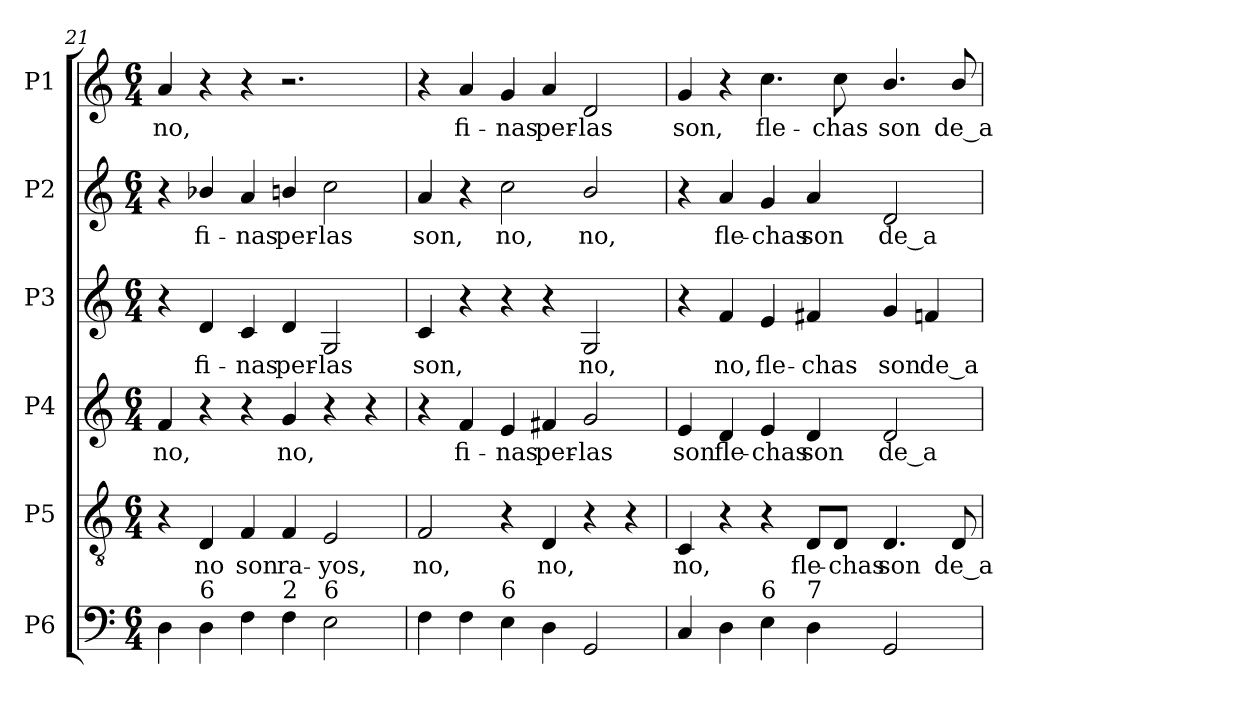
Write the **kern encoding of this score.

**kern	**kern	**text	**kern	**text	**kern	**text	**kern	**text	**kern	**text
*part6	*part5	*part5	*part4	*part4	*part3	*part3	*part2	*part2	*part1	*part1
*staff6	*staff5	*staff5	*staff4	*staff4	*staff3	*staff3	*staff2	*staff2	*staff1	*staff1
*I"P6	*I"P5	*	*I"P4	*	*I"P3	*	*I"P2	*	*I"P1	*
*clefF4	*clefGv2	*	*clefG2	*	*clefG2	*	*clefG2	*	*clefG2	*
*	*ITrd7c12	*	*	*	*	*	*	*	*	*
*k[]	*k[]	*	*k[]	*	*k[]	*	*k[]	*	*k[]	*
*C:	*C:	*	*C:	*	*C:	*	*C:	*	*C:	*
*M6/4	*M6/4	*	*M6/4	*	*M6/4	*	*M6/4	*	*M6/4	*
=21	=21	=21	=21	=21	=21	=21	=21	=21	=21	=21
!	!	!	!	!LO:LY:b:color=#000000	!	!	!	!	!	!
!	!	!	!	!	!	!	!	!	!	!LO:LY:b:color=#000000
4Di\	4r	.	4fi/	no,	4r	.	4r	.	4ai/	no,
!	!	!LO:LY:b:color=#000000	!	!	!	!	!	!	!	!
!	!	!	!	!	!	!LO:LY:b:color=#000000	!	!	!	!
!LO:TX:a:t=6	!	!	!	!	!	!	!	!	!	!
!	!	!	!	!	!	!	!	!LO:LY:b:color=#000000	!	!
4Di\	4DDi/	no	4r	.	4di/	fi-	4b-Xi/	fi-	4r	.
!	!	!LO:LY:b:color=#000000	!	!	!	!	!	!	!	!
!	!	!	!	!	!	!LO:LY:b:color=#000000	!	!	!	!
!	!	!	!	!	!	!	!	!LO:LY:b:color=#000000	!	!
4Fi\	4FFi/	son	4r	.	4ci/	-nas	4ai/	-nas	4r	.
!	!	!LO:LY:b:color=#000000	!	!	!	!	!	!	!	!
!	!	!	!	!LO:LY:b:color=#000000	!	!	!	!	!	!
!	!	!	!	!	!	!LO:LY:b:color=#000000	!	!	!	!
!LO:TX:a:t=2	!	!	!	!	!	!	!	!	!	!
!	!	!	!	!	!	!	!	!LO:LY:b:color=#000000	!	!
4Fi\	4FFi/	ra-	4gi/	no,	4di/	per-	4bni/	per-	2.r	.
!	!	!LO:LY:b:color=#000000	!	!	!	!	!	!	!	!
!	!	!	!	!	!	!LO:LY:b:color=#000000	!	!	!	!
!LO:TX:a:t=6	!	!	!	!	!	!	!	!	!	!
!	!	!	!	!	!	!	!	!LO:LY:b:color=#000000	!	!
2Ei\	2EEi/	-yos,	4r	.	2Gi/	-las	2cci\	-las	.	.
.	.	.	4r	.	.	.	.	.	.	.
!!LO:LB:g=z
=22	=22	=22	=22	=22	=22	=22	=22	=22	=22	=22
!	!	!LO:LY:b:color=#000000	!	!	!	!	!	!	!	!
!	!	!	!	!	!	!LO:LY:b:color=#000000	!	!	!	!
!	!	!	!	!	!	!	!	!LO:LY:b:color=#000000	!	!
4Fi\	2FFi/	no,	4r	.	4ci/	son,	4ai/	son,	4r	.
!	!	!	!	!LO:LY:b:color=#000000	!	!	!	!	!	!
!	!	!	!	!	!	!	!	!	!	!LO:LY:b:color=#000000
4Fi\	.	.	4fi/	fi-	4r	.	4r	.	4ai/	fi-
!	!	!	!	!LO:LY:b:color=#000000	!	!	!	!	!	!
!	!	!	!	!	!	!	!	!LO:LY:b:color=#000000	!	!
!LO:TX:a:t=6	!	!	!	!	!	!	!	!	!	!
!	!	!	!	!	!	!	!	!	!	!LO:LY:b:color=#000000
4Ei\	4r	.	4ei/	-nas	4r	.	2cci\	no,	4gi/	-nas
!	!	!LO:LY:b:color=#000000	!	!	!	!	!	!	!	!
!	!	!	!	!LO:LY:b:color=#000000	!	!	!	!	!	!
!	!	!	!	!	!	!	!	!	!	!LO:LY:b:color=#000000
4Di\	4DDi/	no,	4f#Xi/	per-	4r	.	.	.	4ai/	per-
!	!	!	!	!LO:LY:b:color=#000000	!	!	!	!	!	!
!	!	!	!	!	!	!LO:LY:b:color=#000000	!	!	!	!
!	!	!	!	!	!	!	!	!LO:LY:b:color=#000000	!	!
!	!	!	!	!	!	!	!	!	!	!LO:LY:b:color=#000000
2GGi/	4r	.	2gi/	-las	2Gi/	no,	2bi/	no,	2di/	-las
.	4r	.	.	.	.	.	.	.	.	.
=23	=23	=23	=23	=23	=23	=23	=23	=23	=23	=23
!	!	!LO:LY:b:color=#000000	!	!	!	!	!	!	!	!
!	!	!	!	!LO:LY:b:color=#000000	!	!	!	!	!	!
!	!	!	!	!	!	!	!	!	!	!LO:LY:b:color=#000000
4Ci/	4CCi/	no,	4ei/	son	4r	.	4r	.	4gi/	son,
!	!	!	!	!LO:LY:b:color=#000000	!	!	!	!	!	!
!	!	!	!	!	!	!LO:LY:b:color=#000000	!	!	!	!
!	!	!	!	!	!	!	!	!LO:LY:b:color=#000000	!	!
4Di\	4r	.	4di/	fle-	4fi/	no,	4ai/	fle-	4r	.
!	!	!	!	!LO:LY:b:color=#000000	!	!	!	!	!	!
!	!	!	!	!	!	!LO:LY:b:color=#000000	!	!	!	!
!	!	!	!	!	!	!	!	!LO:LY:b:color=#000000	!	!
!LO:TX:a:t=6	!	!	!	!	!	!	!	!	!	!
!	!	!	!	!	!	!	!	!	!	!LO:LY:b:color=#000000
4Ei\	4r	.	4ei/	-chas	4ei/	fle-	4gi/	-chas	4.cci\	fle-
!	!	!LO:LY:b:color=#000000	!	!	!	!	!	!	!	!
!	!	!	!	!LO:LY:b:color=#000000	!	!	!	!	!	!
!	!	!	!	!	!	!LO:LY:b:color=#000000	!	!	!	!
!LO:TX:a:t=7	!	!	!	!	!	!	!	!	!	!
!	!	!	!	!	!	!	!	!LO:LY:b:color=#000000	!	!
4Di\	8DDi/L	fle-	4di/	son	4f#Xi/	-chas	4ai/	son	.	.
!	!	!LO:LY:b:color=#000000	!	!	!	!	!	!	!	!
!	!	!	!	!	!	!	!	!	!	!LO:LY:b:color=#000000
.	8DDi/J	-chas	.	.	.	.	.	.	8cci\	-chas
!	!	!LO:LY:b:color=#000000	!	!	!	!	!	!	!	!
!	!	!	!	!LO:LY:b:color=#000000	!	!	!	!	!	!
!	!	!	!	!	!	!LO:LY:b:color=#000000	!	!	!	!
!	!	!	!	!	!	!	!	!LO:LY:b:color=#000000	!	!
!	!	!	!	!	!	!	!	!	!	!LO:LY:b:color=#000000
2GGi/	4.DDi/	son	2di/	de_a-	4gi/	son	2di/	de_a-	4.bi/	son
!	!	!	!	!	!	!LO:LY:b:color=#000000	!	!	!	!
.	.	.	.	.	4fni/	de_a-	.	.	.	.
!	!	!LO:LY:b:color=#000000	!	!	!	!	!	!	!	!
!	!	!	!	!	!	!	!	!	!	!LO:LY:b:color=#000000
.	8DDi/	de_a-	.	.	.	.	.	.	8bi/	de_a-
=	=	=	=	=	=	=	=	=	=	=
*-	*-	*-	*-	*-	*-	*-	*-	*-	*-	*-
